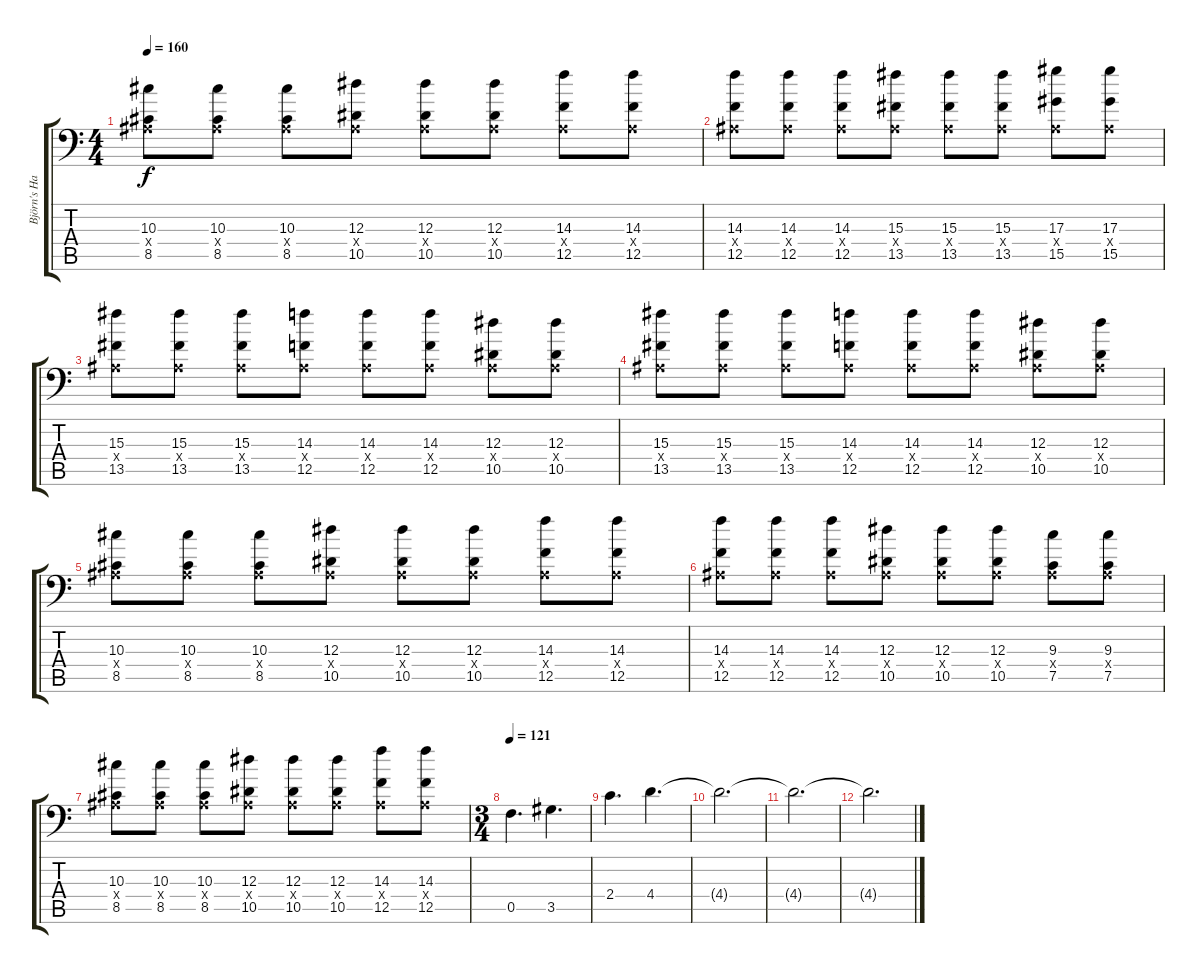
\track ("Björn's Harmonizer" "Björn's Ha") {instrument distortionguitar}
\staff {score tabs}
\tuning (C4 G3 Eb3 Bb2 F2 Bb1) {hide}
\ts (4 4)
\tempo 160
\clef f4
\ks c
(10.3 0.4{x} 8.5).8{dy f} (10.3 0.4{x} 8.5).8 (10.3 0.4{x} 8.5).8 (12.3 0.4{x} 10.5).8 (12.3 0.4{x} 10.5).8 (12.3 0.4{x} 10.5).8 (14.3 0.4{x} 12.5).8 (14.3 0.4{x} 12.5).8 |
(14.3 0.4{x} 12.5).8 (14.3 0.4{x} 12.5).8 (14.3 0.4{x} 12.5).8 (15.3 0.4{x} 13.5).8 (15.3 0.4{x} 13.5).8 (15.3 0.4{x} 13.5).8 (17.3 0.4{x} 15.5).8 (17.3 0.4{x} 15.5).8 |
(15.3 0.4{x} 13.5).8 (15.3 0.4{x} 13.5).8 (15.3 0.4{x} 13.5).8 (14.3 0.4{x} 12.5).8 (14.3 0.4{x} 12.5).8 (14.3 0.4{x} 12.5).8 (12.3 0.4{x} 10.5).8 (12.3 0.4{x} 10.5).8 |
(15.3 0.4{x} 13.5).8 (15.3 0.4{x} 13.5).8 (15.3 0.4{x} 13.5).8 (14.3 0.4{x} 12.5).8 (14.3 0.4{x} 12.5).8 (14.3 0.4{x} 12.5).8 (12.3 0.4{x} 10.5).8 (12.3 0.4{x} 10.5).8 |
(10.3 0.4{x} 8.5).8 (10.3 0.4{x} 8.5).8 (10.3 0.4{x} 8.5).8 (12.3 0.4{x} 10.5).8 (12.3 0.4{x} 10.5).8 (12.3 0.4{x} 10.5).8 (14.3 0.4{x} 12.5).8 (14.3 0.4{x} 12.5).8 |
(14.3 0.4{x} 12.5).8 (14.3 0.4{x} 12.5).8 (14.3 0.4{x} 12.5).8 (12.3 0.4{x} 10.5).8 (12.3 0.4{x} 10.5).8 (12.3 0.4{x} 10.5).8 (9.3 0.4{x} 7.5).8 (9.3 0.4{x} 7.5).8 |
(10.3 0.4{x} 8.5).8 (10.3 0.4{x} 8.5).8 (10.3 0.4{x} 8.5).8 (12.3 0.4{x} 10.5).8 (12.3 0.4{x} 10.5).8 (12.3 0.4{x} 10.5).8 (14.3 0.4{x} 12.5).8 (14.3 0.4{x} 12.5).8 |
\ts (3 4)
\tempo 121
0.5.4{d} 3.5.4{d} |
2.4.4{d} 4.4.4{d} |
4.4{t}.2{d} |
4.4{t}.2{d} |
4.4{t}.2{d}
